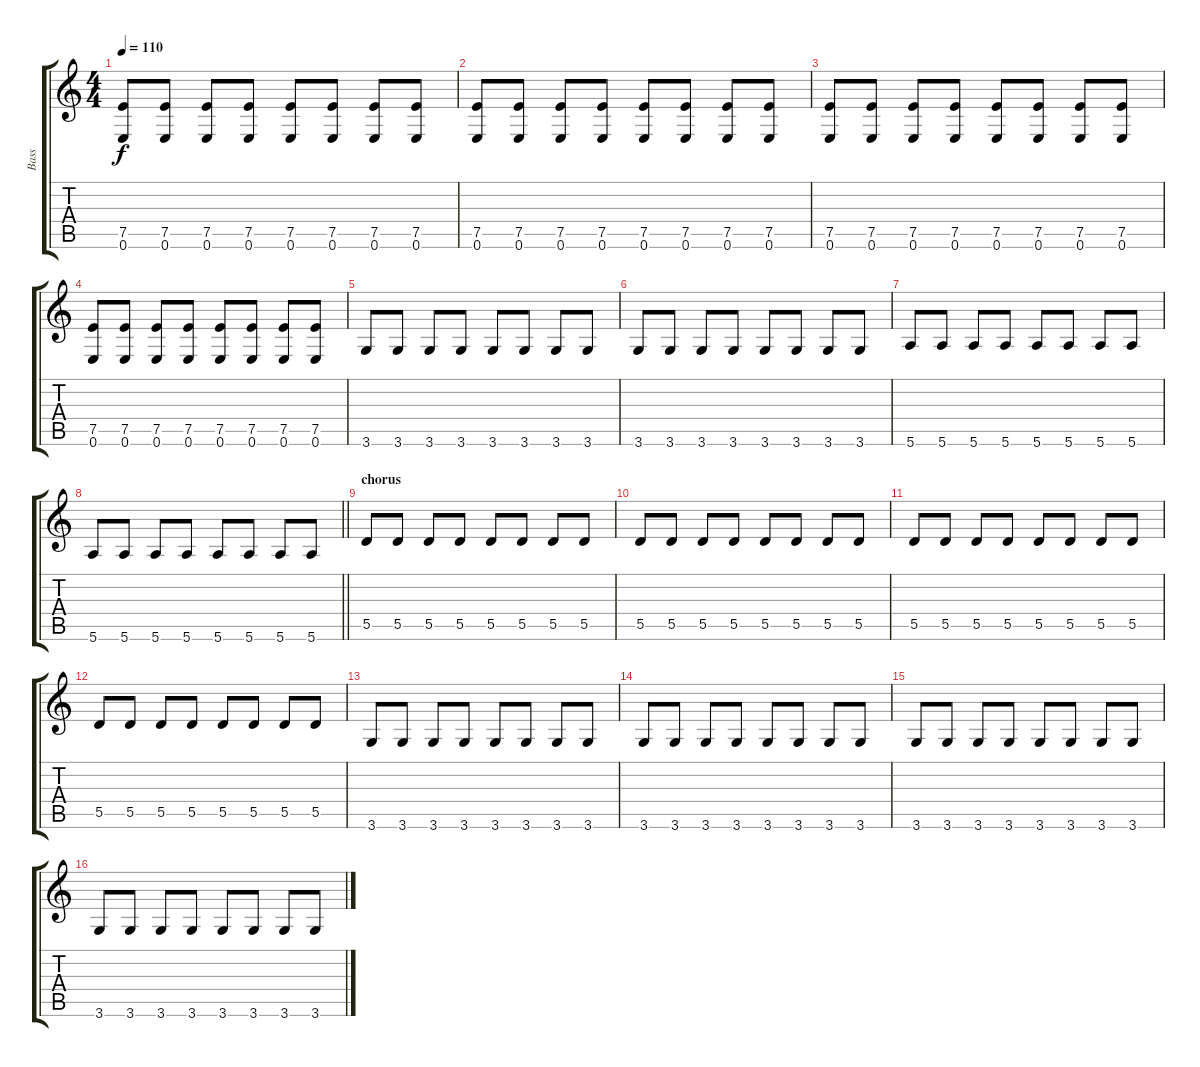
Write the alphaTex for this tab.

\track ("Bass" "Bass") {instrument electricbassfinger}
\staff {score tabs}
\tuning (E4 B3 G3 D3 A2 E2) {hide}
\ts (4 4)
\tempo 110
\clef g2
\ks c
(7.5 0.6).8{dy f} (7.5 0.6).8 (7.5 0.6).8 (7.5 0.6).8 (7.5 0.6).8 (7.5 0.6).8 (7.5 0.6).8 (7.5 0.6).8 |
(7.5 0.6).8 (7.5 0.6).8 (7.5 0.6).8 (7.5 0.6).8 (7.5 0.6).8 (7.5 0.6).8 (7.5 0.6).8 (7.5 0.6).8 |
(7.5 0.6).8 (7.5 0.6).8 (7.5 0.6).8 (7.5 0.6).8 (7.5 0.6).8 (7.5 0.6).8 (7.5 0.6).8 (7.5 0.6).8 |
(7.5 0.6).8 (7.5 0.6).8 (7.5 0.6).8 (7.5 0.6).8 (7.5 0.6).8 (7.5 0.6).8 (7.5 0.6).8 (7.5 0.6).8 |
3.6.8 3.6.8 3.6.8 3.6.8 3.6.8 3.6.8 3.6.8 3.6.8 |
3.6.8 3.6.8 3.6.8 3.6.8 3.6.8 3.6.8 3.6.8 3.6.8 |
5.6.8 5.6.8 5.6.8 5.6.8 5.6.8 5.6.8 5.6.8 5.6.8 |
\barLineRight lightlight
5.6.8 5.6.8 5.6.8 5.6.8 5.6.8 5.6.8 5.6.8 5.6.8 |
\section ("" "chorus")
5.5.8 5.5.8 5.5.8 5.5.8 5.5.8 5.5.8 5.5.8 5.5.8 |
5.5.8 5.5.8 5.5.8 5.5.8 5.5.8 5.5.8 5.5.8 5.5.8 |
5.5.8 5.5.8 5.5.8 5.5.8 5.5.8 5.5.8 5.5.8 5.5.8 |
5.5.8 5.5.8 5.5.8 5.5.8 5.5.8 5.5.8 5.5.8 5.5.8 |
3.6.8 3.6.8 3.6.8 3.6.8 3.6.8 3.6.8 3.6.8 3.6.8 |
3.6.8 3.6.8 3.6.8 3.6.8 3.6.8 3.6.8 3.6.8 3.6.8 |
3.6.8 3.6.8 3.6.8 3.6.8 3.6.8 3.6.8 3.6.8 3.6.8 |
3.6.8 3.6.8 3.6.8 3.6.8 3.6.8 3.6.8 3.6.8 3.6.8
